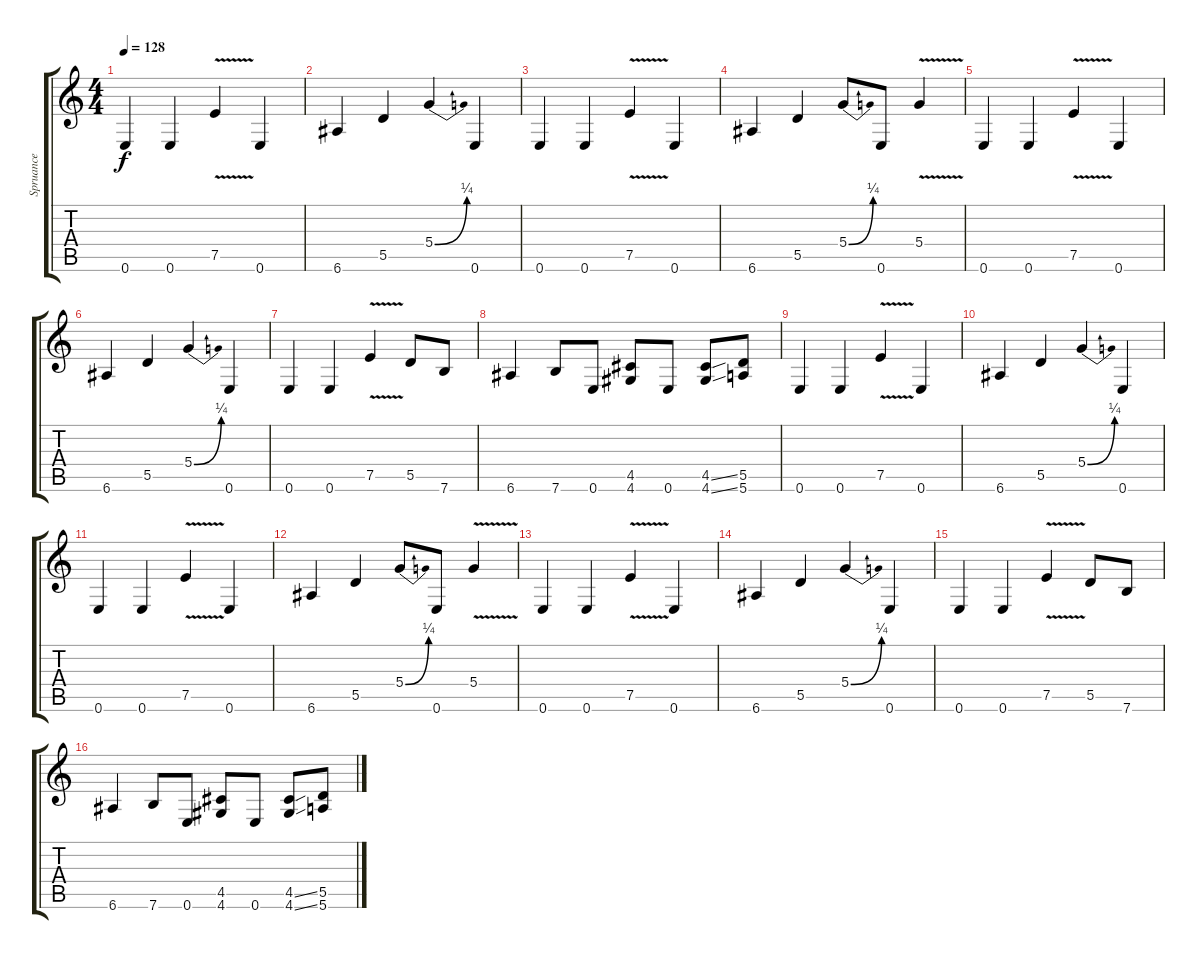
\track ("Spruance" "Spruance") {instrument distortionguitar}
\staff {score tabs}
\tuning (E4 B3 G3 D3 A2 E2) {hide}
\ts (4 4)
\tempo 128
\clef g2
\ks c
0.6.4{dy f} 0.6.4 7.5{v}.4 0.6.4 |
6.6.4 5.5.4 5.4{be (bend 0 0 60 1)}.4 0.6.4 |
0.6.4 0.6.4 7.5{v}.4 0.6.4 |
6.6.4 5.5.4 5.4{be (bend 0 0 60 1)}.8 0.6.8 5.4{v}.4 |
0.6.4 0.6.4 7.5{v}.4 0.6.4 |
6.6.4 5.5.4 5.4{be (bend 0 0 60 1)}.4 0.6.4 |
0.6.4 0.6.4 7.5{v}.4 5.5.8 7.6.8 |
6.6.4 7.6.8 0.6.8 (4.5 4.6).8 0.6.8 (4.5{ss} 4.6{ss}).8 (5.5 5.6).8 |
0.6.4 0.6.4 7.5{v}.4 0.6.4 |
6.6.4 5.5.4 5.4{be (bend 0 0 60 1)}.4 0.6.4 |
0.6.4 0.6.4 7.5{v}.4 0.6.4 |
6.6.4 5.5.4 5.4{be (bend 0 0 60 1)}.8 0.6.8 5.4{v}.4 |
0.6.4 0.6.4 7.5{v}.4 0.6.4 |
6.6.4 5.5.4 5.4{be (bend 0 0 60 1)}.4 0.6.4 |
0.6.4 0.6.4 7.5{v}.4 5.5.8 7.6.8 |
6.6.4 7.6.8 0.6.8 (4.5 4.6).8 0.6.8 (4.5{ss} 4.6{ss}).8 (5.5 5.6).8
